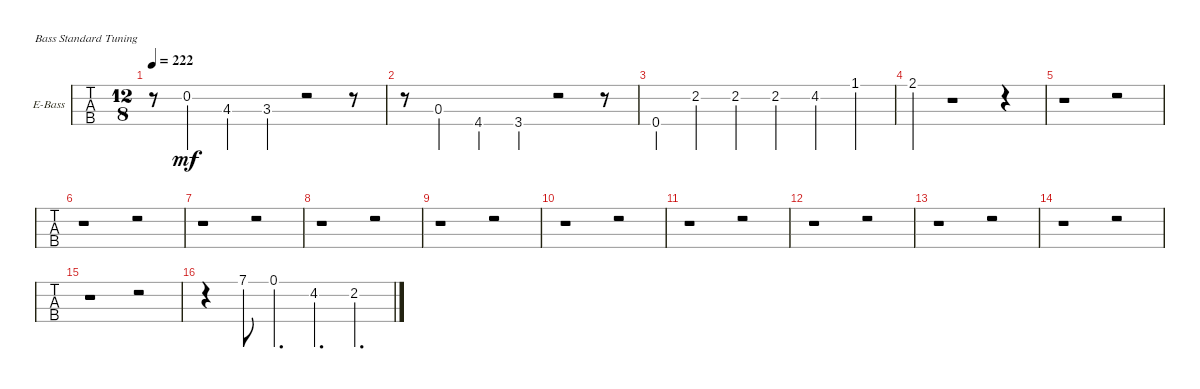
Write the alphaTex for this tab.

\bracketExtendMode nobrackets
\firstSystemTrackNameOrientation horizontal
\otherSystemsTrackNameOrientation horizontal
\track ("Bass" "E-Bass") {instrument electricbassfinger}
\staff {tabs}
\tuning (G2 D2 A1 E1)
\ts (12 8)
\tempo 222
\clef f4
\ks c
r.8{dy mf} 0.2.4 4.3.4 3.3.4 r.2 r.8 |
r.8 0.3.4 4.4.4 3.4.4 r.2 r.8 |
0.4.4 2.2.4 2.2.4 2.2.4 4.2.4 1.1.4 |
2.1.4 r.1 r.4 |
r.1 r.2 |
r.1 r.2 |
r.1 r.2 |
r.1 r.2 |
r.1 r.2 |
r.1 r.2 |
r.1 r.2 |
r.1 r.2 |
r.1 r.2 |
r.1 r.2 |
r.1 r.2 |
r.4 7.1.8 0.1.4{d} 4.2.4{d} 2.2.4{d}
